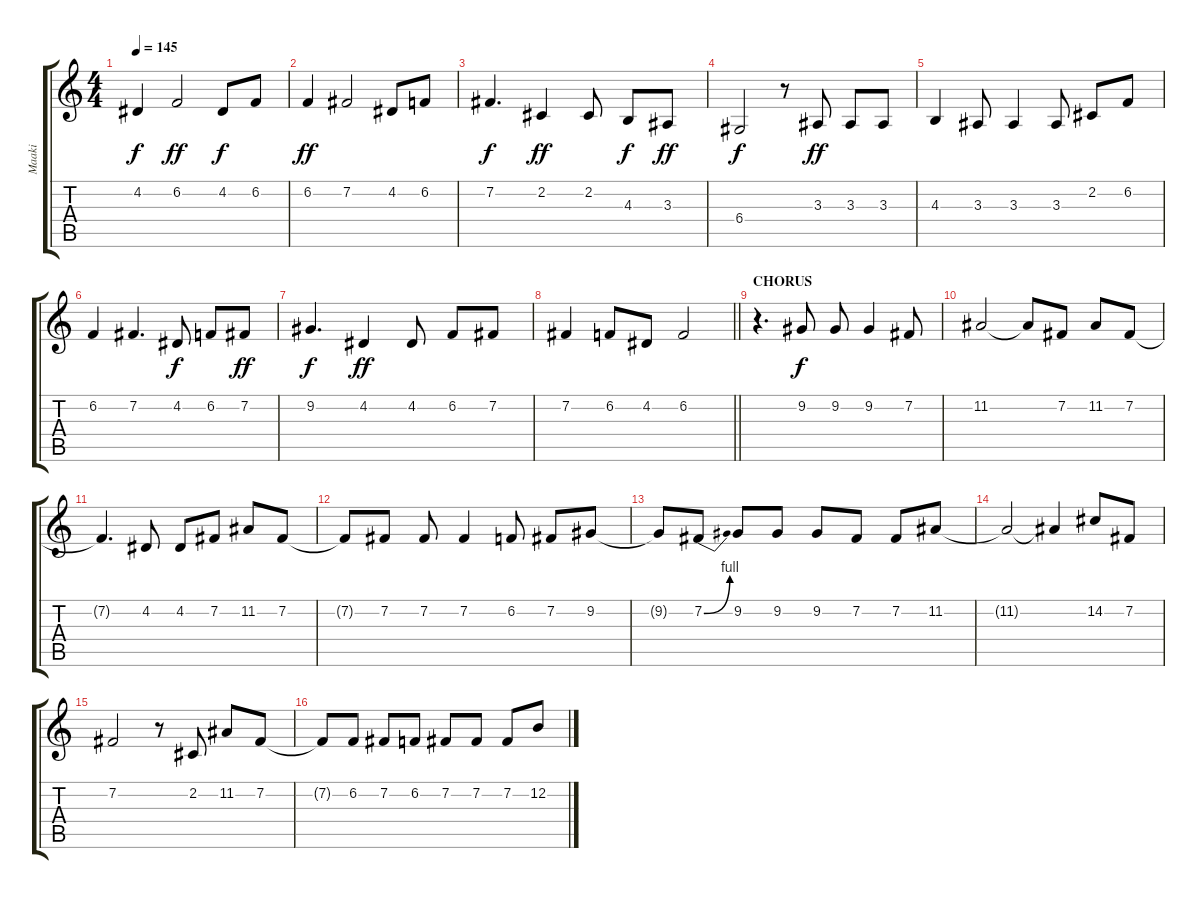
\track ("Maaki" "Maaki") {instrument sopranosax}
\staff {score tabs}
\tuning (E4 B3 G3 D3 A2 E2) {hide}
\ts (4 4)
\tempo 145
\clef g2
\ks c
4.2{t}.4{dy f} 6.2.2{dy ff} 4.2.8{dy f} 6.2.8 |
6.2.4{dy ff} 7.2.2 4.2.8 6.2.8 |
7.2.4{d dy f} 2.2.4{dy ff} 2.2.8 4.3.8{dy f} 3.3.8{dy ff} |
6.4.2{dy f} r.8 3.3.8{dy ff} 3.3.8 3.3.8 |
4.3.4 3.3.8 3.3.4 3.3.8 2.2.8 6.2.8 |
6.2.4 7.2.4{d} 4.2.8{dy f} 6.2.8 7.2.8{dy ff} |
9.2.4{d dy f} 4.2.4{dy ff} 4.2.8 6.2.8 7.2.8 |
\barLineRight lightlight
7.2.4 6.2.8 4.2.8 6.2.2 |
\section ("" "CHORUS")
r.4{d} 9.2.8{dy f} 9.2.8 9.2.4 7.2.8 |
11.2.2 11.2{t}.8 7.2.8 11.2.8 7.2.8 |
7.2{t}.4{d} 4.2.8 4.2.8 7.2.8 11.2.8 7.2.8 |
7.2{t}.8 7.2.8 7.2.8 7.2.4 6.2.8 7.2.8 9.2.8 |
9.2{t}.8 7.2{be (bend 0 0 60 4)}.8 9.2.8 9.2.8 9.2.8 7.2.8 7.2.8 11.2.8 |
11.2{t}.2 11.2{t}.4 14.2.8 7.2.8 |
7.2.2 r.8 2.2.8 11.2.8 7.2.8 |
7.2{t}.8 6.2.8 7.2.8 6.2.8 7.2.8 7.2.8 7.2.8 12.2.8
